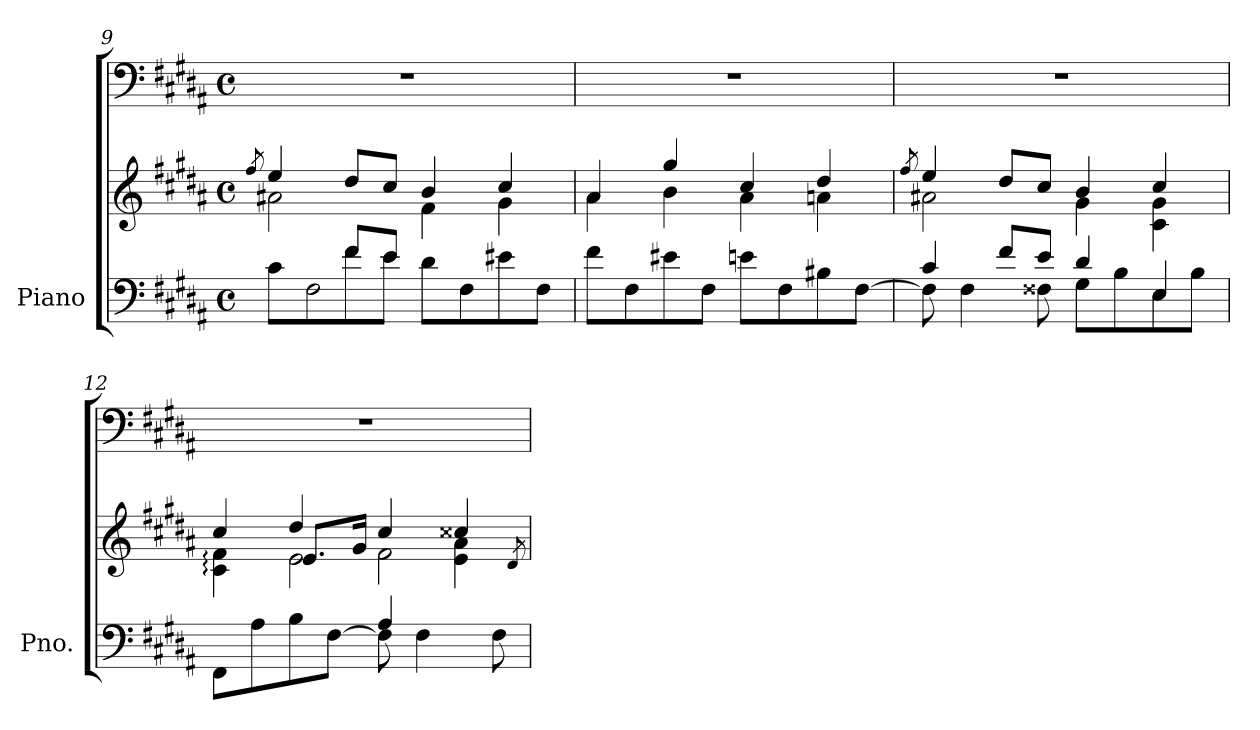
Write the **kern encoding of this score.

**kern	**kern	**kern
*part1	*part1	*part1
*staff3	*staff2	*staff1
*I"Piano	*	*
*I'Pno.	*	*
*clefF4	*clefG2	*clefF4
*k[f#c#g#d#a#]	*k[f#c#g#d#a#]	*k[f#c#g#d#a#]
*M4/4	*M4/4	*M4/4
*met(c)	*met(c)	*met(c)
=9	=9	=9
.	8qff#/	.
*^	*^	*
4ryy	8c#\L	4ee/	2a#X\	1r
!	!LO:N:head=open	!	!	!
.	8F#\	.	.	.
8f#/L	8f#\	8dd#/L	.	.
8e/J	8e\J	8cc#/J	.	.
2ryy	8d#\L	4b/	4f#\	.
.	8F#\	.	.	.
.	8e#X\	4cc#/	4g#\	.
.	8F#\J	.	.	.
*v	*v	*	*	*
!!LO:LB:g=z
=10	=10	=10	=10
8f#\L	4a#/	4a#\	1r
!LO:N:head=solid	!	!	!
8F#\	.	.	.
8e#X\	4gg#/	4b\	.
8F#\J	.	.	.
8en\L	4cc#/	4a#\	.
8F#\	.	.	.
8B#X\	4dd#/	4an\	.
[8F#\J	.	.	.
=11	=11	=11	=11
.	8qff#/	.	.
*^	*	*	*
8F#\]	4c#/	4ee/	2a#X\	1r
4F#\	.	.	.	.
.	8f#/L	8dd#/L	.	.
8F##X\	8e/J	8cc#/J	.	.
8G#\L	4d#/	4b/	4g#\	.
8B\	.	.	.	.
8E\	4E/	4cc#/	4c#\ 4g#\	.
8B\J	.	.	.	.
=12	=12	=12	=12	=12
*	*	*	*^	*
2ryy	8FF#\L	4cc#/	4c#\: 4f#\:	4ryy	1r
.	8A#\	.	.	.	.
.	8B\	4dd#/	2e\	8.e/L	.
.	[8F#\J	.	.	.	.
.	.	.	.	16g#/Jk	.
4A#/	8F#\]	4cc#/	.	2f#\	.
.	4F#\	.	.	.	.
4ryy	.	4cc##X/	4e\ 4a#\	.	.
.	8F#\	.	.	.	.
*v	*v	*	*	*	*
*	*	*v	*v	*
.	.	8qd#/	.
*	*v	*v	*
=	=	=
*-	*-	*-
